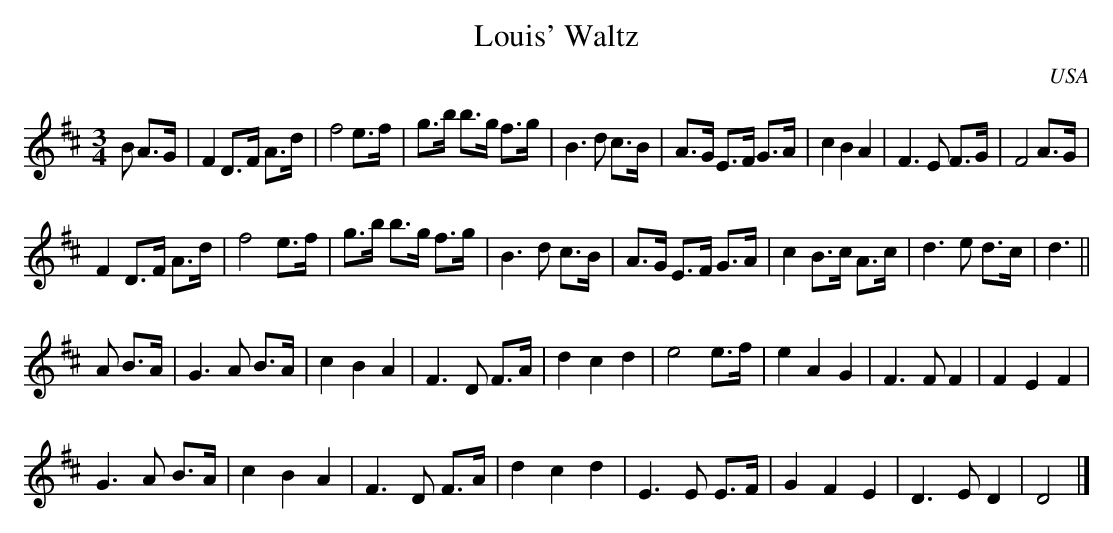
X:1
T:Louis' Waltz
M:3/4
O:USA
K:D major
B A>G|\
F2D>F A>d|f4 e>f|g>b b>g f>g|B3 d c>B|\
A>G E>F G>A|c2 B2 A2|F3E F>G|F4 A>G|
F2 D>F A>d|f4 e>f|g>b b>g f>g|B3d c>B|\
A>G E>F G>A|c2 B>c A>c|d3e d>c|d3||
A B>A|\
G3A B>A|c2 B2 A2|F3D F>A|d2 c2 d2|\
e4 e>f|e2 A2 G2|F3 F F2|F2 E2 F2|
G3A B>A|c2 B2 A2|F3D F>A|d2 c2 d2|\
E3E E>F|G2 F2 E2|D3E D2|D4|]
